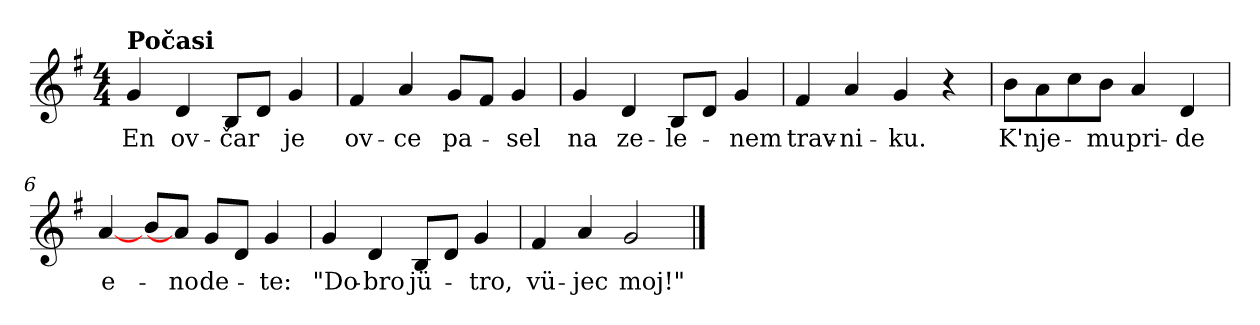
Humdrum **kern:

**kern	**text
*part1	*part1
*staff1	*staff1
*clefG2	*
*k[f#]	*
*G:	*
*M4/4	*
=1	=1
!LO:TX:a:B:t=Počasi	!
!	!LO:LY:b
4g/	En
!	!LO:LY:b
4d/	ov-
!	!LO:LY:b
8B/L	-čar
8d/J	.
!	!LO:LY:b
4g/	je
=2	=2
!	!LO:LY:b
4f#/	ov-
!	!LO:LY:b
4a/	-ce
!	!LO:LY:b
8g/L	pa-
8f#/J	.
!	!LO:LY:b
4g/	-sel
=3	=3
!	!LO:LY:b
4g/	na
!	!LO:LY:b
4d/	ze-
!	!LO:LY:b
8B/L	-le-
8d/J	.
!	!LO:LY:b
4g/	-nem
=4	=4
!	!LO:LY:b
4f#/	trav-
!	!LO:LY:b
4a/	-ni-
!	!LO:LY:b
4g/	-ku.
4r	.
!!LO:LB:g=z
=5	=5
!	!LO:LY:b
8b\L	K'nje-
8a\	.
8cc\	.
!	!LO:LY:b
8b\J	-mu
!	!LO:LY:b
4a/	pri-
!	!LO:LY:b
4d/	-de
=6	=6
!	!LO:LY:b
[4a/	e-
8b/L	.
!	!LO:LY:b
8a/J]	-no
!	!LO:LY:b
8g/L	de-
8d/J	.
!	!LO:LY:b
4g/	-te:
=7	=7
!	!LO:LY:b
4g/	"Do-
!	!LO:LY:b
4d/	-bro
!	!LO:LY:b
8B/L	jü-
8d/J	.
!	!LO:LY:b
4g/	-tro,
=8	=8
!	!LO:LY:b
4f#/	vü-
!	!LO:LY:b
4a/	-jec
!	!LO:LY:b
2g/	moj!"
==	==
*-	*-
